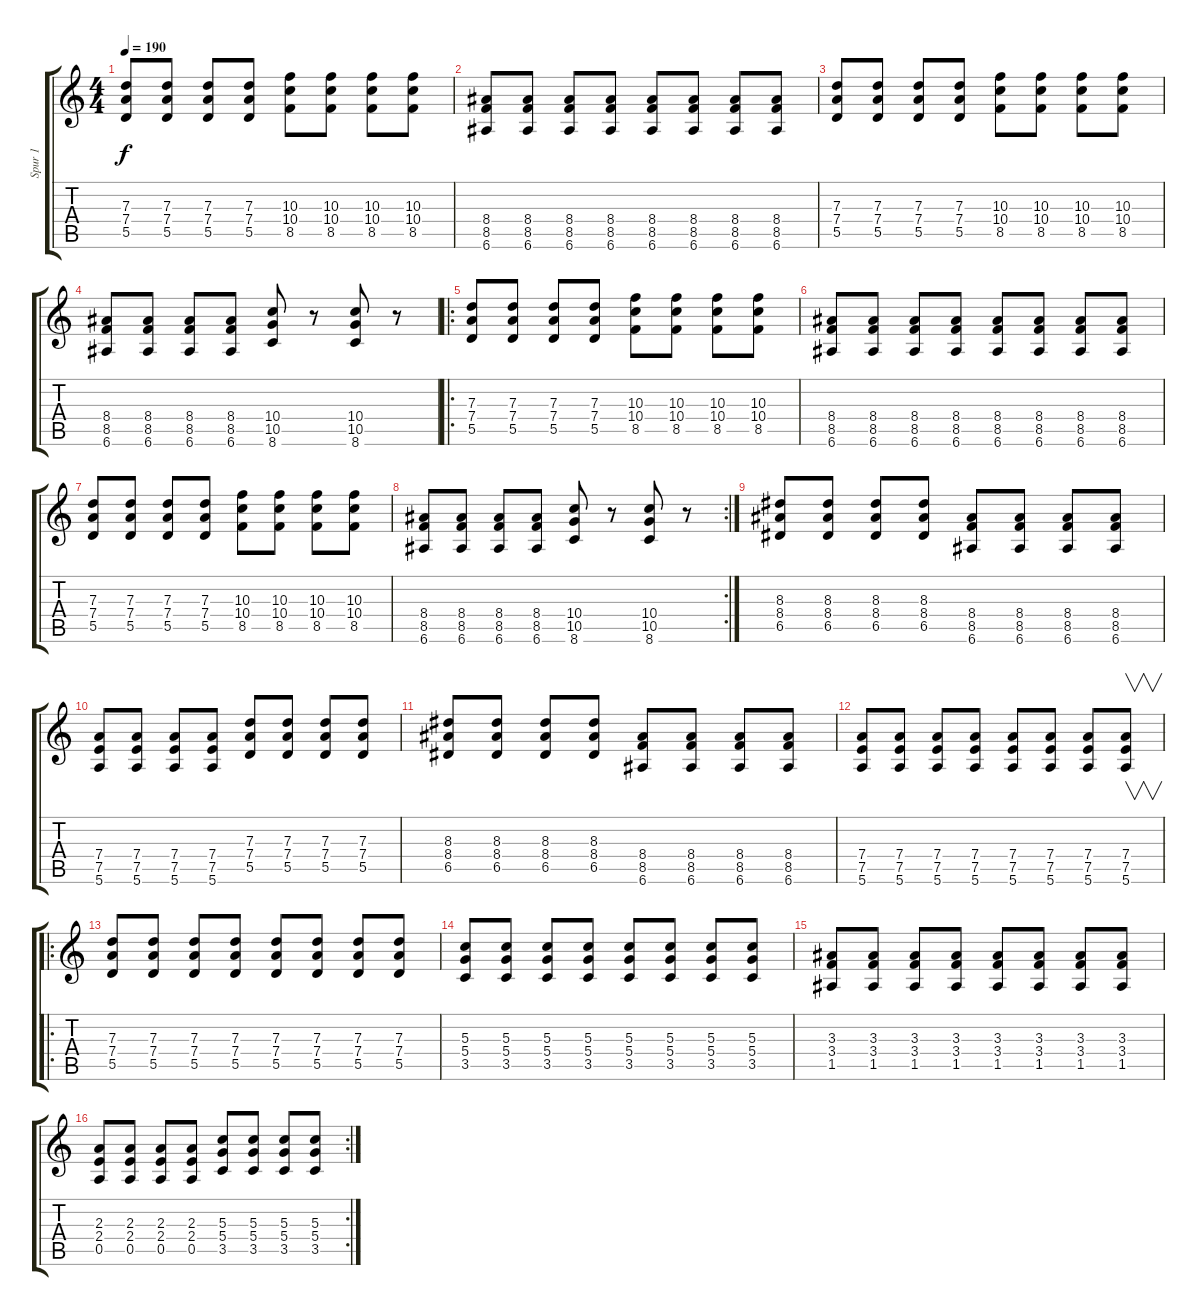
\track ("Spur 1" "Spur 1") {instrument overdrivenguitar}
\staff {score tabs}
\tuning (E4 B3 G3 D3 A2 E2) {hide}
\ts (4 4)
\tempo 190
\clef g2
\ks c
(7.3 7.4 5.5).8{dy f instrument overdrivenguitar} (7.3 7.4 5.5).8 (7.3 7.4 5.5).8 (7.3 7.4 5.5).8 (10.3 10.4 8.5).8 (10.3 10.4 8.5).8 (10.3 10.4 8.5).8 (10.3 10.4 8.5).8 |
(8.4 8.5 6.6).8 (8.4 8.5 6.6).8 (8.4 8.5 6.6).8 (8.4 8.5 6.6).8 (8.4 8.5 6.6).8 (8.4 8.5 6.6).8 (8.4 8.5 6.6).8 (8.4 8.5 6.6).8 |
(7.3 7.4 5.5).8 (7.3 7.4 5.5).8 (7.3 7.4 5.5).8 (7.3 7.4 5.5).8 (10.3 10.4 8.5).8 (10.3 10.4 8.5).8 (10.3 10.4 8.5).8 (10.3 10.4 8.5).8 |
(8.4 8.5 6.6).8 (8.4 8.5 6.6).8 (8.4 8.5 6.6).8 (8.4 8.5 6.6).8 (10.4 10.5 8.6).8 r.8 (10.4 10.5 8.6).8 r.8 |
\ro
(7.3 7.4 5.5).8 (7.3 7.4 5.5).8 (7.3 7.4 5.5).8 (7.3 7.4 5.5).8 (10.3 10.4 8.5).8 (10.3 10.4 8.5).8 (10.3 10.4 8.5).8 (10.3 10.4 8.5).8 |
(8.4 8.5 6.6).8 (8.4 8.5 6.6).8 (8.4 8.5 6.6).8 (8.4 8.5 6.6).8 (8.4 8.5 6.6).8 (8.4 8.5 6.6).8 (8.4 8.5 6.6).8 (8.4 8.5 6.6).8 |
(7.3 7.4 5.5).8 (7.3 7.4 5.5).8 (7.3 7.4 5.5).8 (7.3 7.4 5.5).8 (10.3 10.4 8.5).8 (10.3 10.4 8.5).8 (10.3 10.4 8.5).8 (10.3 10.4 8.5).8 |
\rc 2
(8.4 8.5 6.6).8 (8.4 8.5 6.6).8 (8.4 8.5 6.6).8 (8.4 8.5 6.6).8 (10.4 10.5 8.6).8 r.8 (10.4 10.5 8.6).8 r.8 |
(8.3 8.4 6.5).8 (8.3 8.4 6.5).8 (8.3 8.4 6.5).8 (8.3 8.4 6.5).8 (8.4 8.5 6.6).8 (8.4 8.5 6.6).8 (8.4 8.5 6.6).8 (8.4 8.5 6.6).8 |
(7.4 7.5 5.6).8 (7.4 7.5 5.6).8 (7.4 7.5 5.6).8 (7.4 7.5 5.6).8 (7.3 7.4 5.5).8 (7.3 7.4 5.5).8 (7.3 7.4 5.5).8 (7.3 7.4 5.5).8 |
(8.3 8.4 6.5).8 (8.3 8.4 6.5).8 (8.3 8.4 6.5).8 (8.3 8.4 6.5).8 (8.4 8.5 6.6).8 (8.4 8.5 6.6).8 (8.4 8.5 6.6).8 (8.4 8.5 6.6).8 |
(7.4 7.5 5.6).8 (7.4 7.5 5.6).8 (7.4 7.5 5.6).8 (7.4 7.5 5.6).8 (7.4 7.5 5.6).8 (7.4 7.5 5.6).8 (7.4 7.5 5.6).8 (7.4 7.5 5.6).8{v} |
\ro
(7.3 7.4 5.5).8 (7.3 7.4 5.5).8 (7.3 7.4 5.5).8 (7.3 7.4 5.5).8 (7.3 7.4 5.5).8 (7.3 7.4 5.5).8 (7.3 7.4 5.5).8 (7.3 7.4 5.5).8 |
(5.3 5.4 3.5).8 (5.3 5.4 3.5).8 (5.3 5.4 3.5).8 (5.3 5.4 3.5).8 (5.3 5.4 3.5).8 (5.3 5.4 3.5).8 (5.3 5.4 3.5).8 (5.3 5.4 3.5).8 |
(3.3 3.4 1.5).8 (3.3 3.4 1.5).8 (3.3 3.4 1.5).8 (3.3 3.4 1.5).8 (3.3 3.4 1.5).8 (3.3 3.4 1.5).8 (3.3 3.4 1.5).8 (3.3 3.4 1.5).8 |
\rc 2
(2.3 2.4 0.5).8 (2.3 2.4 0.5).8 (2.3 2.4 0.5).8 (2.3 2.4 0.5).8 (5.3 5.4 3.5).8 (5.3 5.4 3.5).8 (5.3 5.4 3.5).8 (5.3 5.4 3.5).8
